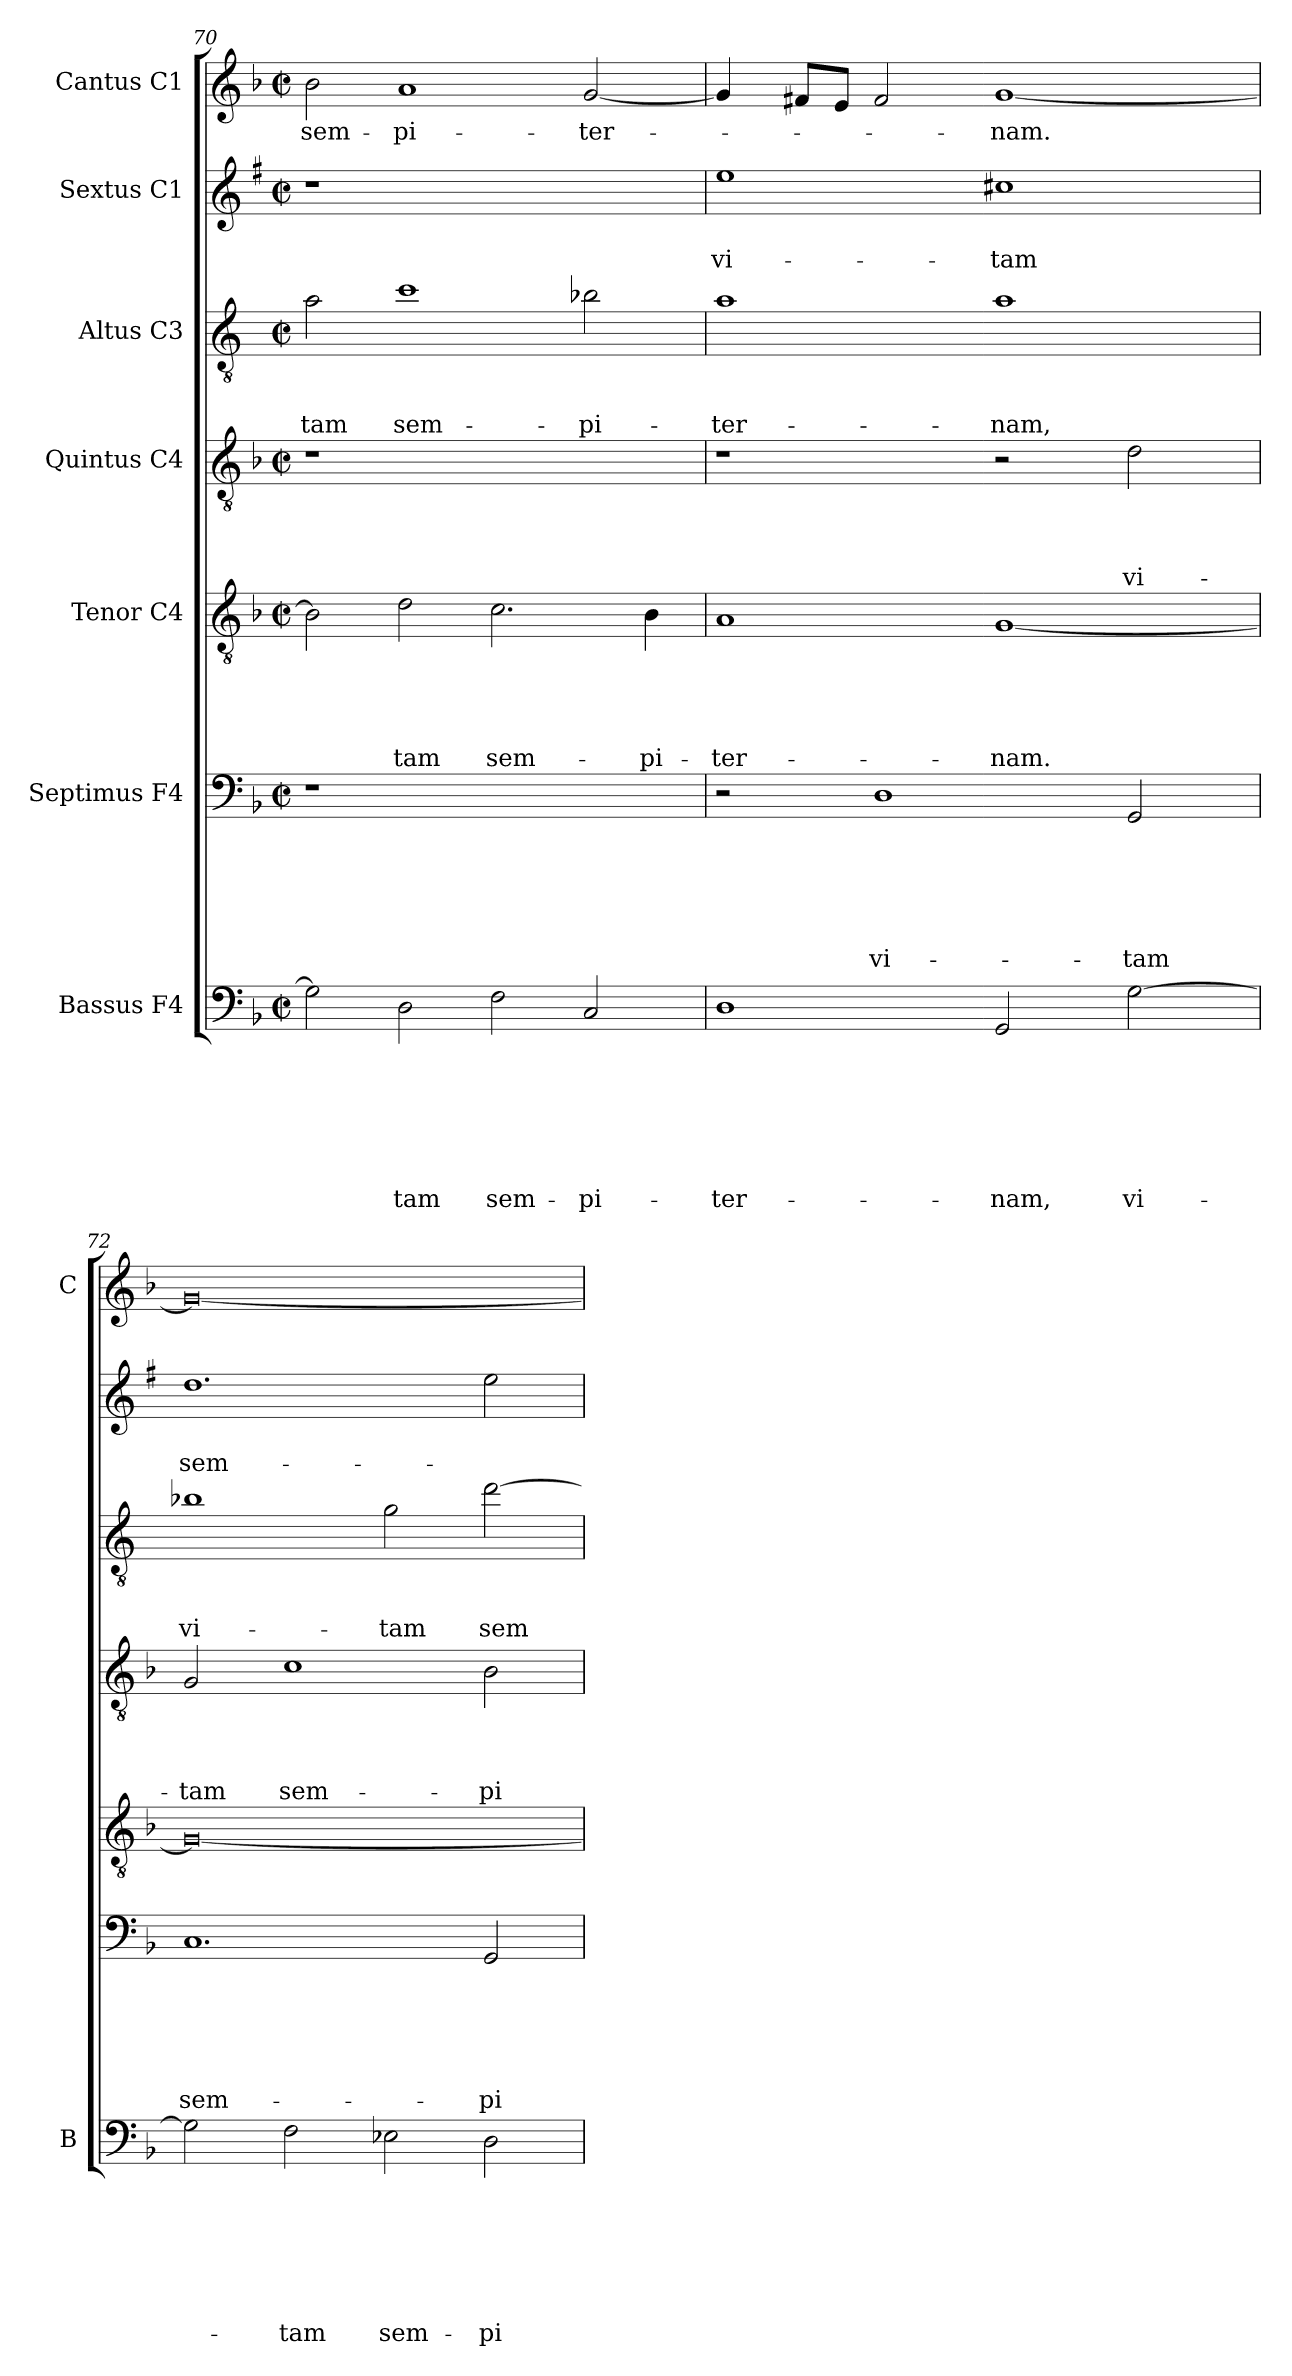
**kern	**text	**text	**text	**text	**text	**text	**text	**kern	**text	**text	**text	**text	**text	**text	**kern	**text	**text	**text	**text	**text	**kern	**text	**text	**text	**text	**kern	**text	**text	**text	**kern	**text	**text	**kern	**text
*part7	*part7	*part7	*part7	*part7	*part7	*part7	*part7	*part6	*part6	*part6	*part6	*part6	*part6	*part6	*part5	*part5	*part5	*part5	*part5	*part5	*part4	*part4	*part4	*part4	*part4	*part3	*part3	*part3	*part3	*part2	*part2	*part2	*part1	*part1
*staff7	*staff7	*staff7	*staff7	*staff7	*staff7	*staff7	*staff7	*staff6	*staff6	*staff6	*staff6	*staff6	*staff6	*staff6	*staff5	*staff5	*staff5	*staff5	*staff5	*staff5	*staff4	*staff4	*staff4	*staff4	*staff4	*staff3	*staff3	*staff3	*staff3	*staff2	*staff2	*staff2	*staff1	*staff1
*I"Bassus F4	*	*	*	*	*	*	*	*I"Septimus F4	*	*	*	*	*	*	*I"Tenor C4	*	*	*	*	*	*I"Quintus C4	*	*	*	*	*I"Altus C3	*	*	*	*I"Sextus C1	*	*	*I"Cantus C1	*
*I'B	*	*	*	*	*	*	*	*	*	*	*	*	*	*	*	*	*	*	*	*	*	*	*	*	*	*	*	*	*	*	*	*	*I'C	*
*clefF4	*	*	*	*	*	*	*	*clefF4	*	*	*	*	*	*	*clefGv2	*	*	*	*	*	*clefGv2	*	*	*	*	*clefGv2	*	*	*	*clefG2	*	*	*clefG2	*
*	*	*	*	*	*	*	*	*	*	*	*	*	*	*	*	*	*	*	*	*	*	*	*	*	*	*ITrd4c7	*	*	*	*ITrd1c2	*	*	*	*
*k[b-]	*	*	*	*	*	*	*	*k[b-]	*	*	*	*	*	*	*k[b-]	*	*	*	*	*	*k[b-]	*	*	*	*	*k[b-]	*	*	*	*k[b-]	*	*	*k[b-]	*
*F:	*	*	*	*	*	*	*	*F:	*	*	*	*	*	*	*F:	*	*	*	*	*	*F:	*	*	*	*	*F:	*	*	*	*F:	*	*	*F:	*
*M2/2	*	*	*	*	*	*	*	*M2/2	*	*	*	*	*	*	*M2/2	*	*	*	*	*	*M2/2	*	*	*	*	*M2/2	*	*	*	*M2/2	*	*	*M2/2	*
*met(c|)	*	*	*	*	*	*	*	*met(c|)	*	*	*	*	*	*	*met(c|)	*	*	*	*	*	*met(c|)	*	*	*	*	*met(c|)	*	*	*	*met(c|)	*	*	*met(c|)	*
=70	=70	=70	=70	=70	=70	=70	=70	=70	=70	=70	=70	=70	=70	=70	=70	=70	=70	=70	=70	=70	=70	=70	=70	=70	=70	=70	=70	=70	=70	=70	=70	=70	=70	=70
!	!	!	!	!	!	!	!	!	!	!	!	!	!	!	!	!	!	!	!	!	!	!	!	!	!	!	!	!	!LO:LY:b	!	!	!	!	!LO:LY:b
2G\]	.	.	.	.	.	.	.	1r	.	.	.	.	.	.	2B-\]	.	.	.	.	.	1r	.	.	.	.	2d\	.	.	-tam	1r	.	.	2b-\	sem-
!	!	!	!	!	!	!	!LO:LY:b	!	!	!	!	!	!	!	!	!	!	!	!	!LO:LY:b	!	!	!	!	!	!	!	!	!LO:LY:b	!	!	!	!	!LO:LY:b
2D\	.	.	.	.	.	.	-tam	.	.	.	.	.	.	.	2d\	.	.	.	.	-tam	.	.	.	.	.	1f	.	.	sem-	.	.	.	1a	-pi-
!	!	!	!	!	!	!	!LO:LY:b	!	!	!	!	!	!	!	!	!	!	!	!	!LO:LY:b	!	!	!	!	!	!	!	!	!	!	!	!	!	!
2F\	.	.	.	.	.	.	sem-	1ryy	.	.	.	.	.	.	2.c\	.	.	.	.	sem-	1ryy	.	.	.	.	.	.	.	.	1ryy	.	.	.	.
!	!	!	!	!	!	!	!LO:LY:b	!	!	!	!	!	!	!	!	!	!	!	!	!	!	!	!	!	!	!	!	!	!LO:LY:b	!	!	!	!	!LO:LY:b
2C/	.	.	.	.	.	.	-pi-	.	.	.	.	.	.	.	.	.	.	.	.	.	.	.	.	.	.	2e-X\	.	.	-pi-	.	.	.	[2g/	-ter-
!	!	!	!	!	!	!	!	!	!	!	!	!	!	!	!	!	!	!	!	!LO:LY:b	!	!	!	!	!	!	!	!	!	!	!	!	!	!
.	.	.	.	.	.	.	.	.	.	.	.	.	.	.	4B-\	.	.	.	.	-pi-	.	.	.	.	.	.	.	.	.	.	.	.	.	.
=71	=71	=71	=71	=71	=71	=71	=71	=71	=71	=71	=71	=71	=71	=71	=71	=71	=71	=71	=71	=71	=71	=71	=71	=71	=71	=71	=71	=71	=71	=71	=71	=71	=71	=71
!	!	!	!	!	!	!	!LO:LY:b	!	!	!	!	!	!	!	!	!	!	!	!	!LO:LY:b	!	!	!	!	!	!	!	!	!LO:LY:b	!	!	!LO:LY:b	!	!
*^	*	*	*	*	*	*	*	*^	*	*	*	*	*	*	*^	*	*	*	*	*	*^	*	*	*	*	*^	*	*	*	*^	*	*	*^	*
1D	32ryy	.	.	.	.	.	.	-ter-	2r	32ryy	.	.	.	.	.	.	1A	32ryy	.	.	.	.	-ter-	1r	48ryy	.	.	.	.	1d	32ryy	.	.	-ter-	1dd	32ryy	.	vi-	4g/]	32ryy	.
.	.	.	.	.	.	.	.	.	.	.	.	.	.	.	.	.	.	.	.	.	.	.	.	.	3%2ryy	.	.	.	.	.	.	.	.	.	.	.	.	.	.	.	.
.	1ryy	.	.	.	.	.	.	.	.	1ryy	.	.	.	.	.	.	.	1ryy	.	.	.	.	.	.	.	.	.	.	.	.	1ryy	.	.	.	.	1ryy	.	.	.	1ryy	.
.	.	.	.	.	.	.	.	.	.	.	.	.	.	.	.	.	.	.	.	.	.	.	.	.	.	.	.	.	.	.	.	.	.	.	.	.	.	.	8f#/L	.	.
.	.	.	.	.	.	.	.	.	.	.	.	.	.	.	.	.	.	.	.	.	.	.	.	.	.	.	.	.	.	.	.	.	.	.	.	.	.	.	8e/J	.	.
!	!	!	!	!	!	!	!	!	!	!	!	!	!	!	!	!LO:LY:b	!	!	!	!	!	!	!	!	!	!	!	!	!	!	!	!	!	!	!	!	!	!	!	!	!
.	.	.	.	.	.	.	.	.	1D	.	.	.	.	.	.	vi-	.	.	.	.	.	.	.	.	.	.	.	.	.	.	.	.	.	.	.	.	.	.	2f#/	.	.
.	.	.	.	.	.	.	.	.	.	.	.	.	.	.	.	.	.	.	.	.	.	.	.	.	3%2ryy	.	.	.	.	.	.	.	.	.	.	.	.	.	.	.	.
!	!	!	!	!	!	!	!	!LO:LY:b	!	!	!	!	!	!	!	!	!	!	!	!	!	!	!LO:LY:b	!	!	!	!	!	!	!	!	!	!	!LO:LY:b	!	!	!	!LO:LY:b	!	!	!LO:LY:b
2GG/	.	.	.	.	.	.	.	-nam,	.	.	.	.	.	.	.	.	[1G	.	.	.	.	.	-nam.	2r	.	.	.	.	.	1d	.	.	.	-nam,	1bn	.	.	-tam	[1g	.	-nam.
.	2ryy	.	.	.	.	.	.	.	.	2ryy	.	.	.	.	.	.	.	2ryy	.	.	.	.	.	.	.	.	.	.	.	.	2ryy	.	.	.	.	2ryy	.	.	.	2ryy	.
.	.	.	.	.	.	.	.	.	.	.	.	.	.	.	.	.	.	.	.	.	.	.	.	.	3ryy	.	.	.	.	.	.	.	.	.	.	.	.	.	.	.	.
!	!	!	!	!	!	!	!	!LO:LY:b	!	!	!	!	!	!	!	!LO:LY:b	!	!	!	!	!	!	!	!	!	!	!	!	!LO:LY:b	!	!	!	!	!	!	!	!	!	!	!	!
[2G\	.	.	.	.	.	.	.	vi-	2GG/	.	.	.	.	.	.	-tam	.	.	.	.	.	.	.	2d\	.	.	.	.	vi-	.	.	.	.	.	.	.	.	.	.	.	.
.	4...ryy	.	.	.	.	.	.	.	.	4...ryy	.	.	.	.	.	.	.	4...ryy	.	.	.	.	.	.	.	.	.	.	.	.	4...ryy	.	.	.	.	4...ryy	.	.	.	4...ryy	.
.	.	.	.	.	.	.	.	.	.	.	.	.	.	.	.	.	.	.	.	.	.	.	.	.	6...ryy	.	.	.	.	.	.	.	.	.	.	.	.	.	.	.	.
=72	=72	=72	=72	=72	=72	=72	=72	=72	=72	=72	=72	=72	=72	=72	=72	=72	=72	=72	=72	=72	=72	=72	=72	=72	=72	=72	=72	=72	=72	=72	=72	=72	=72	=72	=72	=72	=72	=72	=72	=72	=72
!	!	!	!	!	!	!	!	!	!	!	!	!	!	!	!	!LO:LY:b	!	!	!	!	!	!	!	!	!	!	!	!	!LO:LY:b	!	!	!	!	!LO:LY:b	!	!	!	!LO:LY:b	!	!	!
*v	*v	*	*	*	*	*	*	*	*	*	*	*	*	*	*	*	*v	*v	*	*	*	*	*	*v	*v	*	*	*	*	*v	*v	*	*	*	*v	*v	*	*	*v	*v	*
*	*	*	*	*	*	*	*	*v	*v	*	*	*	*	*	*	*	*	*	*	*	*	*	*	*	*	*	*	*	*	*	*	*	*	*	*
2G\]	.	.	.	.	.	.	.	1.C	.	.	.	.	.	sem-	0G_	.	.	.	.	.	2G/	.	.	.	-tam	1e-X	.	.	vi-	1.cc	.	sem-	0g_	.
!	!	!	!	!	!	!	!LO:LY:b	!	!	!	!	!	!	!	!	!	!	!	!	!	!	!	!	!	!LO:LY:b	!	!	!	!	!	!	!	!	!
2F\	.	.	.	.	.	.	-tam	.	.	.	.	.	.	.	.	.	.	.	.	.	1c	.	.	.	sem-	.	.	.	.	.	.	.	.	.
!	!	!	!	!	!	!	!LO:LY:b	!	!	!	!	!	!	!	!	!	!	!	!	!	!	!	!	!	!	!	!	!	!LO:LY:b	!	!	!	!	!
2E-X\	.	.	.	.	.	.	sem-	.	.	.	.	.	.	.	.	.	.	.	.	.	.	.	.	.	.	2c\	.	.	-tam	.	.	.	.	.
!	!	!	!	!	!	!	!LO:LY:b	!	!	!	!	!	!	!LO:LY:b	!	!	!	!	!	!	!	!	!	!	!LO:LY:b	!	!	!	!LO:LY:b	!	!	!	!	!
2D\	.	.	.	.	.	.	-pi-	2GG/	.	.	.	.	.	-pi-	.	.	.	.	.	.	2B-\	.	.	.	-pi-	[2g\	.	.	sem-	2dd\	.	.	.	.
=	=	=	=	=	=	=	=	=	=	=	=	=	=	=	=	=	=	=	=	=	=	=	=	=	=	=	=	=	=	=	=	=	=	=
*-	*-	*-	*-	*-	*-	*-	*-	*-	*-	*-	*-	*-	*-	*-	*-	*-	*-	*-	*-	*-	*-	*-	*-	*-	*-	*-	*-	*-	*-	*-	*-	*-	*-	*-
